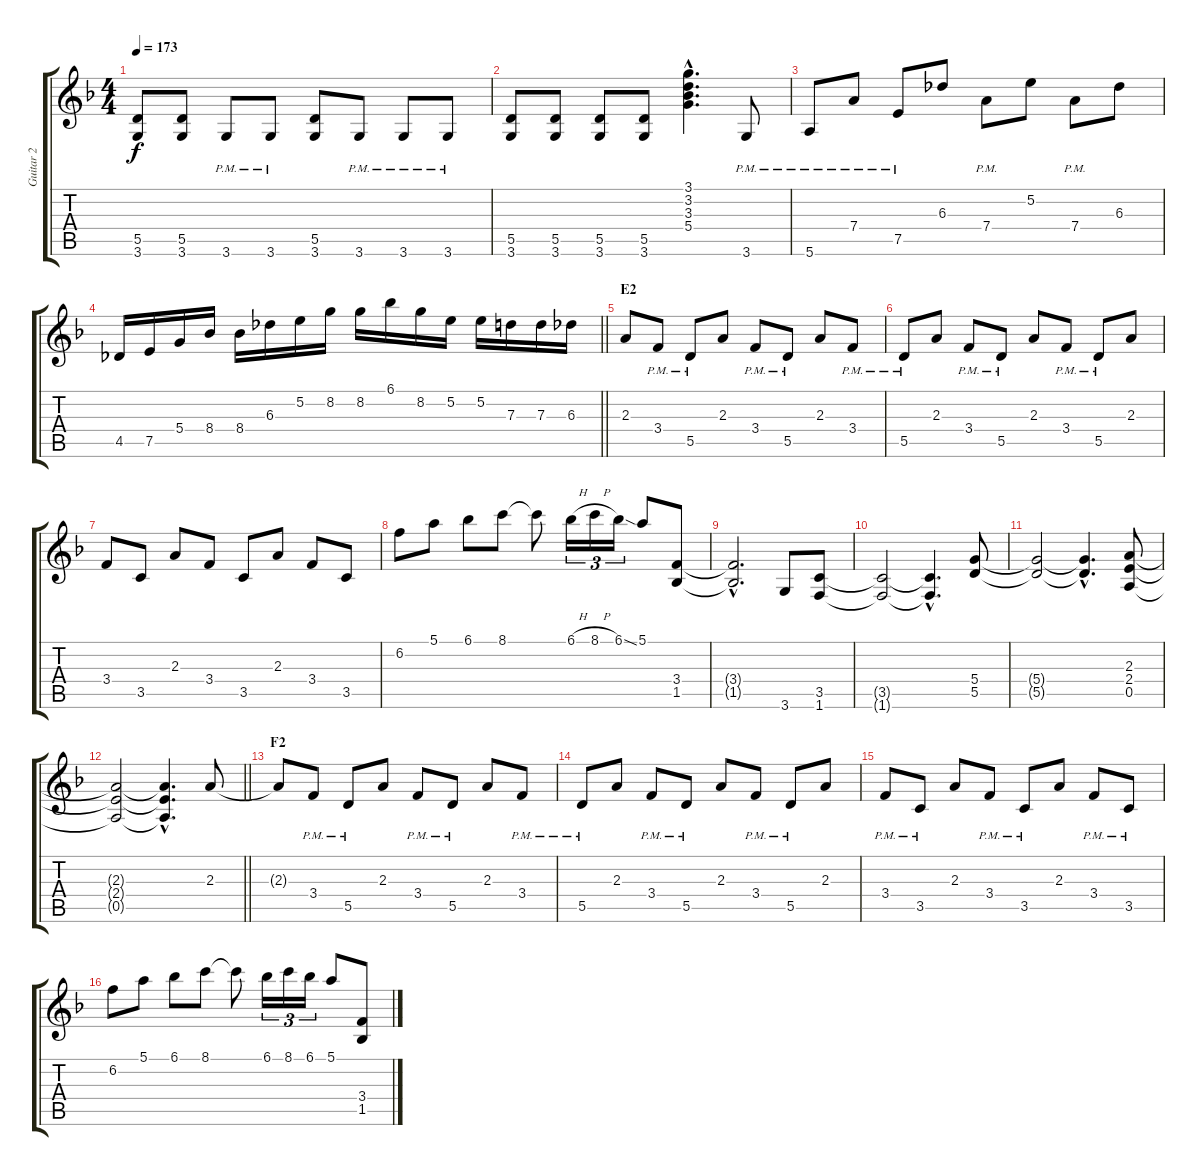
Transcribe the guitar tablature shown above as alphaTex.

\track ("Guitar 2" "Guitar 2") {instrument overdrivenguitar}
\staff {score tabs}
\tuning (E4 B3 G3 D3 A2 E2) {hide}
\ts (4 4)
\tempo 173
\clef g2
\ks dminor
(5.5{t} 3.6{t}).8{dy f} (5.5 3.6).8 3.6{pm}.8 3.6{pm}.8 (5.5 3.6).8 3.6{pm}.8 3.6{pm}.8 3.6{pm}.8 |
(5.5 3.6).8 (5.5 3.6).8 (5.5 3.6).8 (5.5 3.6).8 (3.1{hac} 3.2{hac} 3.3{hac} 5.4{hac}).4{d} 3.6{pm}.8 |
5.6{pm}.8 7.4{pm}.8 7.5{pm}.8 6.3.8 7.4{pm}.8 5.2.8 7.4{pm}.8 6.3.8 |
\barLineRight lightlight
4.5.16 7.5.16 5.4.16 8.4.16 8.4.16 6.3.16 5.2.16 8.2.16 8.2.16 6.1.16 8.2.16 5.2.16 5.2.16 7.3.16 7.3.16 6.3.16 |
\section ("" "E2")
2.3.8 3.4{pm}.8 5.5{pm}.8 2.3.8 3.4{pm}.8 5.5{pm}.8 2.3.8 3.4{pm}.8 |
5.5{pm}.8 2.3.8 3.4{pm}.8 5.5{pm}.8 2.3.8 3.4{pm}.8 5.5{pm}.8 2.3.8 |
3.4.8 3.5.8 2.3.8 3.4.8 3.5.8 2.3.8 3.4.8 3.5.8 |
6.2.8 5.1.8 6.1.8 8.1.8 8.1{t}.8 6.1{h}.16{tu (3 2)} 8.1{h}.16{tu (3 2)} 6.1{ss}.16{tu (3 2)} 5.1.8 (3.4 1.5).8 |
(3.4{hac t} 1.5{hac t}).2{d} 3.6.8 (3.5 1.6).8 |
(3.5{t} 1.6{t}).2 (3.5{hac t} 1.6{hac t}).4{d} (5.4 5.5).8 |
(5.4{t} 5.5{t}).2 (5.4{hac t} 5.5{hac t}).4{d} (2.3 2.4 0.5).8 |
\barLineRight lightlight
(2.3{t} 2.4{t} 0.5{t}).2 (2.3{hac t} 2.4{hac t} 0.5{hac t}).4{d} 2.3.8 |
\section ("" "F2")
2.3{t}.8 3.4{pm}.8 5.5{pm}.8 2.3.8 3.4{pm}.8 5.5{pm}.8 2.3.8 3.4{pm}.8 |
5.5{pm}.8 2.3.8 3.4{pm}.8 5.5{pm}.8 2.3.8 3.4{pm}.8 5.5{pm}.8 2.3.8 |
3.4{pm}.8 3.5{pm}.8 2.3.8 3.4{pm}.8 3.5{pm}.8 2.3.8 3.4{pm}.8 3.5{pm}.8 |
6.2.8 5.1.8 6.1.8 8.1.8 8.1{t}.8 6.1.16{tu (3 2)} 8.1.16{tu (3 2)} 6.1.16{tu (3 2)} 5.1.8 (3.4 1.5).8
